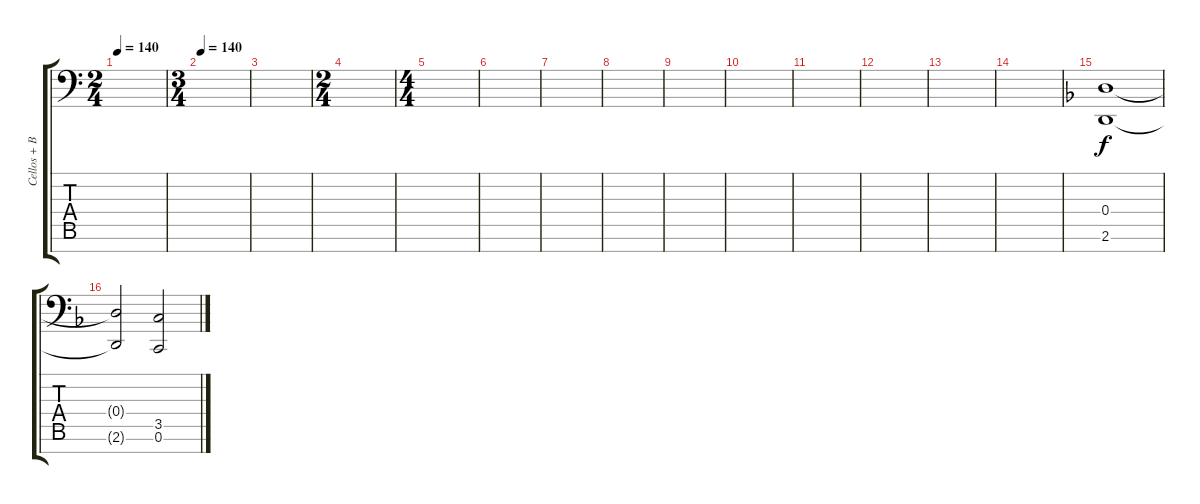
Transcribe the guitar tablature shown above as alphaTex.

\track ("Cellos + Basses" "Cellos + B") {instrument stringensemble1}
\staff {score tabs}
\tuning (E4 B3 G3 D3 A2 C2 B0) {hide}
\ts (2 4)
\tempo 140
\clef f4
\ks aminor
|
\ts (3 4)
\tempo 140
|
|
\ts (2 4)
|
\ts (4 4)
|
|
|
|
|
|
|
|
|
|
\ks dminor
(0.4 2.6).1 |
(0.4{t} 2.6{t}).2 (3.5 0.6).2
